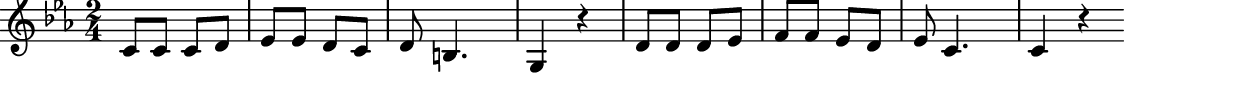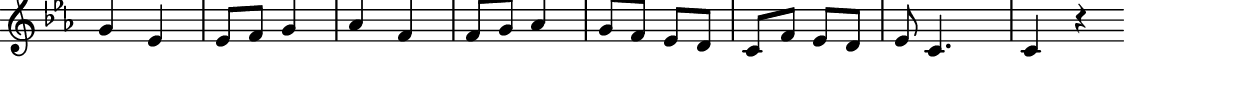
% MusicXML to Lilypond converter by Kovi

szovegAAA = \lyricmode {  "Jaj," "de" "na" -- "gyon" "ré" -- "gen" "volt," "de" "so" -- "ká" "lesz," "Mi" -- "kor" "ne" -- "kem" "gön" -- "dör" "ha" -- "jú" "ba" -- "bám" "lesz!" "Gön" -- "dör" "a" "ha" -- "ja," "kar" -- "csú a" "de" -- "re" -- "ka," "Meg" -- "ö" -- "lel" -- "ném," "de" "ő" "azt" "nem" "a" -- "kar" -- "ja."  }

% Analyzing...
% 1 parts
% 1 Staff
% forceBassClefActive = 
melody = {
% 46 notes in the part
% 1 voices

\new Staff
\new Voice {
% 46 notes
% 16 mesaures

% Measure 1
\clef "treble"
\key ees \major
\time 2/4 
c'8 c'8 c'8 d'8 
% Measure 2
ees'8 ees'8 d'8 c'8 
% Measure 3
d'8 b4. 
% Measure 4
g4 r4 
% Measure 5
d'8 d'8 d'8 ees'8 
% Measure 6
f'8 f'8 ees'8 d'8 
% Measure 7
ees'8 c'4. 
% Measure 8
c'4 r4 \bar ":|:" 
% Measure 9
\break
g'4 ees'4 
% Measure 10
ees'8 f'8 g'4 
% Measure 11
aes'4 f'4 
% Measure 12
f'8 g'8 aes'4 
% Measure 13
g'8 f'8 ees'8 d'8 
% Measure 14
c'8 f'8 ees'8 d'8 
% Measure 15
ees'8 c'4. 
% Measure 16
c'4 r4 \bar ":|" 
} % voice
} % melody


harmonies = \chordmode {
% 8 chords
\germanChords
c4:m s4 s4 s4 g4 s4 s4 s4 s4 s4 s4 s4 c4:m s4 s4 s4 c4:m s4 s4 s4 f4:m s4 s4 s4 c4:m s4 g4 s4 c4:m
}

\include "../../definitions.ly"
